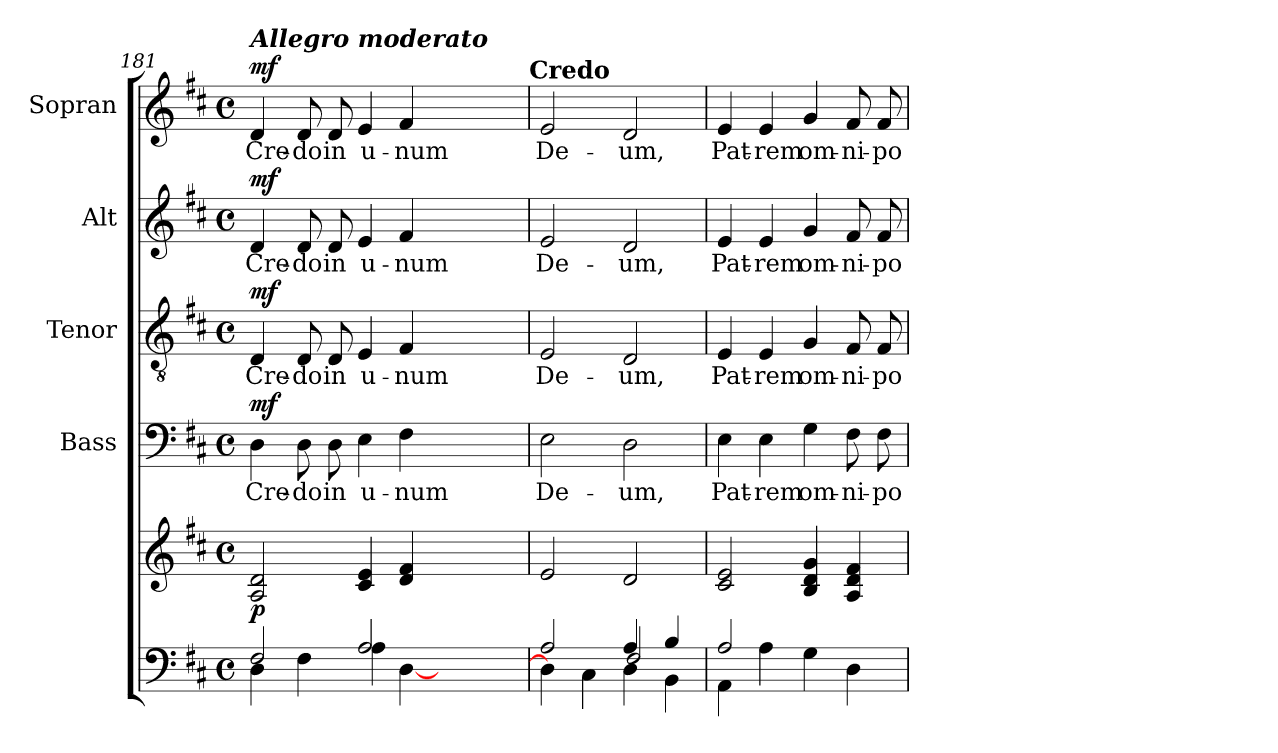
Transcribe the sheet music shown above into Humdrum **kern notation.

**kern	**kern	**dynam	**kern	**text	**dynam	**kern	**text	**dynam	**kern	**text	**dynam	**kern	**text	**dynam
*part5	*part5	*part5	*part4	*part4	*part4	*part3	*part3	*part3	*part2	*part2	*part2	*part1	*part1	*part1
*staff6	*staff5	*staff5/6	*staff4	*staff4	*staff4	*staff3	*staff3	*staff3	*staff2	*staff2	*staff2	*staff1	*staff1	*staff1
*	*	*	*I"Bass	*	*	*I"Tenor	*	*	*I"Alt	*	*	*I"Sopran	*	*
*	*	*	*I'B.	*	*	*I'T.	*	*	*I'A.	*	*	*I'S.	*	*
!!LO:PB:g=z
*clefF4	*clefG2	*	*clefF4	*	*	*clefGv2	*	*	*clefG2	*	*	*clefG2	*	*
*k[f#c#]	*k[f#c#]	*	*k[f#c#]	*	*	*k[f#c#]	*	*	*k[f#c#]	*	*	*k[f#c#]	*	*
*D:	*D:	*	*D:	*	*	*D:	*	*	*D:	*	*	*D:	*	*
*M4/4	*M4/4	*	*M4/4	*	*	*M4/4	*	*	*M4/4	*	*	*M4/4	*	*
*met(c)	*met(c)	*	*met(c)	*	*	*met(c)	*	*	*met(c)	*	*	*met(c)	*	*
=181	=181	=181	=181	=181	=181	=181	=181	=181	=181	=181	=181	=181	=181	=181
*^	*	*	*	*	*	*	*	*	*	*	*	*	*	*
!	!	!	!	!	!	!	!	!	!	!	!	!	!LO:TX:a:Bi:t=Allegro moderato	!	!
!	!	!	!LO:DY:b	!	!LO:LY:b	!LO:DY:a	!	!LO:LY:b	!LO:DY:a	!	!LO:LY:b	!LO:DY:a	!	!LO:LY:b	!LO:DY:b
2F#/	4D\	2A/ 2d/	p	4D\	Cre-	mf	4D/	Cre-	mf	4d/	Cre-	mf	4d/	Cre-	mf
!	!	!	!	!	!LO:LY:b	!	!	!LO:LY:b	!	!	!LO:LY:b	!	!	!LO:LY:b	!
.	4F#\	.	.	8D\	-do	.	8D/	-do	.	8d/	-do	.	8d/	-do	.
!	!	!	!	!	!LO:LY:b	!	!	!LO:LY:b	!	!	!LO:LY:b	!	!	!LO:LY:b	!
.	.	.	.	8D\	in	.	8D/	in	.	8d/	in	.	8d/	in	.
!	!	!	!	!	!LO:LY:b	!	!	!LO:LY:b	!	!	!LO:LY:b	!	!	!LO:LY:b	!
2A/	4A\	4c#/ 4e/	.	4E\	u-	.	4E/	u-	.	4e/	u-	.	4e/	u-	.
!	!	!	!	!	!LO:LY:b	!	!	!LO:LY:b	!	!	!LO:LY:b	!	!	!LO:LY:b	!
.	[<4D\	4d/ 4f#/	.	4F#\	-num	.	4F#/	-num	.	4f#/	-num	.	4f#/	-num	.
2..ryy	2..ryy	2..ryy	.	2..ryy	.	.	2..ryy	.	.	2..ryy	.	.	2..ryy	.	.
!	!	!	!	!	!	!	!	!	!	!	!	!	!LO:TX:a:B:t=Credo	!	!
=182	=182	=182	=182	=182	=182	=182	=182	=182	=182	=182	=182	=182	=182	=182	=182
*	*^	*	*	*	*	*	*	*	*	*	*	*	*	*	*
!	!	!	!	!	!	!LO:LY:b	!	!	!LO:LY:b	!	!	!LO:LY:b	!	!	!LO:LY:b	!
2A/	4D\]	2ryy	2e/	.	2E\	De-	.	2E/	De-	.	2e/	De-	.	2e/	De-	.
.	4C#\	.	.	.	.	.	.	.	.	.	.	.	.	.	.	.
!	!	!	!	!	!	!LO:LY:b	!	!	!LO:LY:b	!	!	!LO:LY:b	!	!	!LO:LY:b	!
4A/	4D\	2F#/	2d/	.	2D\	-um,	.	2D/	-um,	.	2d/	-um,	.	2d/	-um,	.
4B/	4BB\	.	.	.	.	.	.	.	.	.	.	.	.	.	.	.
*	*v	*v	*	*	*	*	*	*	*	*	*	*	*	*	*	*
=183	=183	=183	=183	=183	=183	=183	=183	=183	=183	=183	=183	=183	=183	=183	=183
!	!	!	!	!	!LO:LY:b	!	!	!LO:LY:b	!	!	!LO:LY:b	!	!	!LO:LY:b	!
2A/	4AA\	2c#/ 2e/	.	4E\	Pat-	.	4E/	Pat-	.	4e/	Pat-	.	4e/	Pat-	.
!	!	!	!	!	!LO:LY:b	!	!	!LO:LY:b	!	!	!LO:LY:b	!	!	!LO:LY:b	!
.	4A\	.	.	4E\	-rem	.	4E/	-rem	.	4e/	-rem	.	4e/	-rem	.
!	!	!	!	!	!LO:LY:b	!	!	!LO:LY:b	!	!	!LO:LY:b	!	!	!LO:LY:b	!
2ryy	4G\	4B/ 4d/ 4g/	.	4G\	om-	.	4G/	om-	.	4g/	om-	.	4g/	om-	.
!	!	!	!	!	!LO:LY:b	!	!	!LO:LY:b	!	!	!LO:LY:b	!	!	!LO:LY:b	!
.	4D\	4A/ 4d/ 4f#/	.	8F#\	-ni-	.	8F#/	-ni-	.	8f#/	-ni-	.	8f#/	-ni-	.
!	!	!	!	!	!LO:LY:b	!	!	!LO:LY:b	!	!	!LO:LY:b	!	!	!LO:LY:b	!
.	.	.	.	8F#\	-po-	.	8F#/	-po-	.	8f#/	-po-	.	8f#/	-po-	.
*v	*v	*	*	*	*	*	*	*	*	*	*	*	*	*	*
=	=	=	=	=	=	=	=	=	=	=	=	=	=	=
*-	*-	*-	*-	*-	*-	*-	*-	*-	*-	*-	*-	*-	*-	*-
